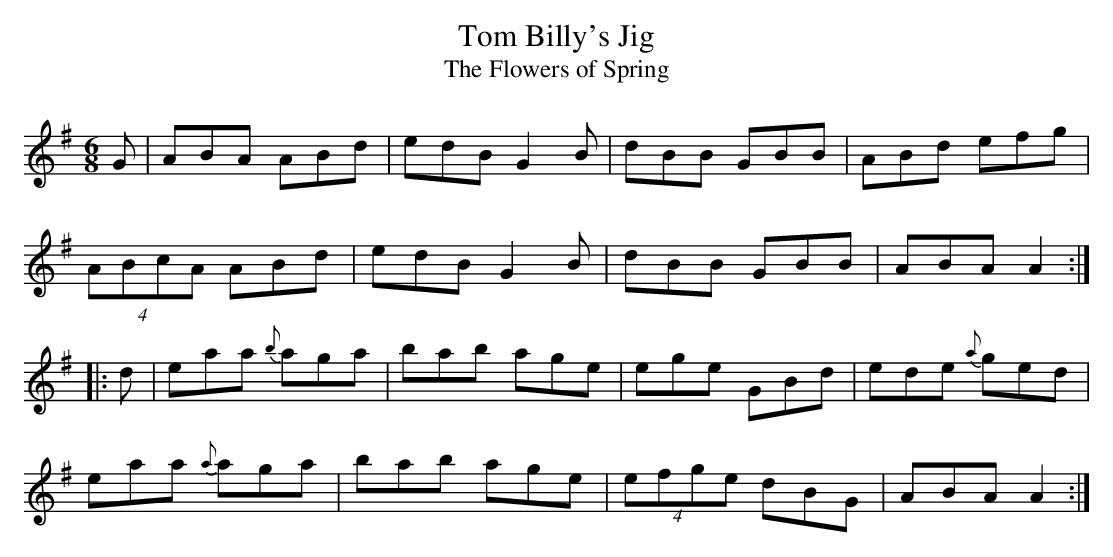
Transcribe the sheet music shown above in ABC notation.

X:1
T:Tom Billy's Jig
T:The Flowers of Spring
M:6/8
L:1/8
K:Ador
G|ABA ABd|edB G2 B|dBB GBB|ABd efg|
(4ABcA ABd|edB G2 B|dBB GBB|ABA A2:|
|:d|eaa {b}aga|bab age|ege GBd|ede {a}ged|
eaa {a}aga|bab age|(4efge dBG|ABA A2:|
